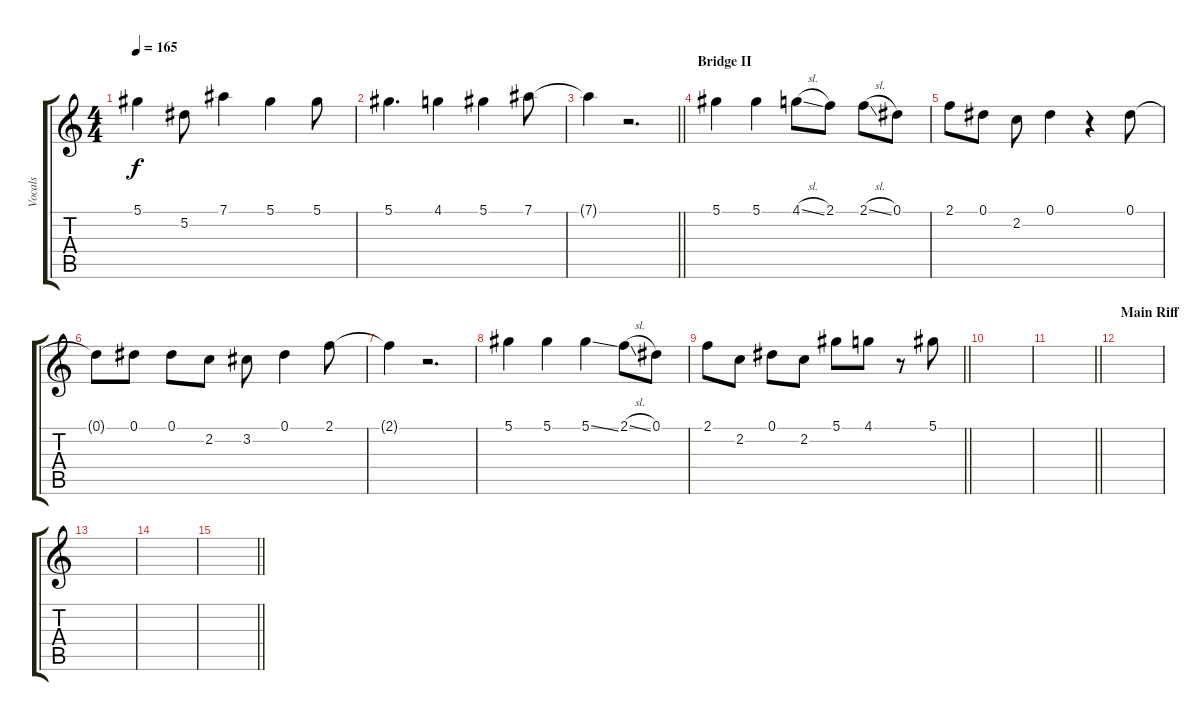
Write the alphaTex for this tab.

\track ("Vocals" "Vocals") {instrument electricguitarclean}
\staff {score tabs}
\tuning (Eb4 Bb3 Gb3 Db3 Ab2 Eb2) {hide}
\ts (4 4)
\tempo 165
\clef g2
\ks c
5.1.4{dy f} 5.2.8 7.1.4 5.1.4 5.1.8 |
5.1.4{d} 4.1.4 5.1.4 7.1.8 |
\barLineRight lightlight
7.1{t}.4 r.2{d} |
\section ("" "Bridge II")
5.1.4 5.1.4 4.1{sl}.8 2.1.8 2.1{sl}.8 0.1.8 |
2.1.8 0.1.8 2.2.8 0.1.4 r.4 0.1.8 |
0.1{t}.8 0.1.8 0.1.8 2.2.8 3.2.8 0.1.4 2.1.8 |
2.1{t}.4 r.2{d} |
5.1.4 5.1.4 5.1{ss}.4 2.1{sl}.8 0.1.8 |
\barLineRight lightlight
2.1.8 2.2.8 0.1.8 2.2.8 5.1.8 4.1.8 r.8 5.1.8 |
|
\barLineRight lightlight
|
\section ("" "Main Riff")
|
|
|
\barLineRight lightlight
